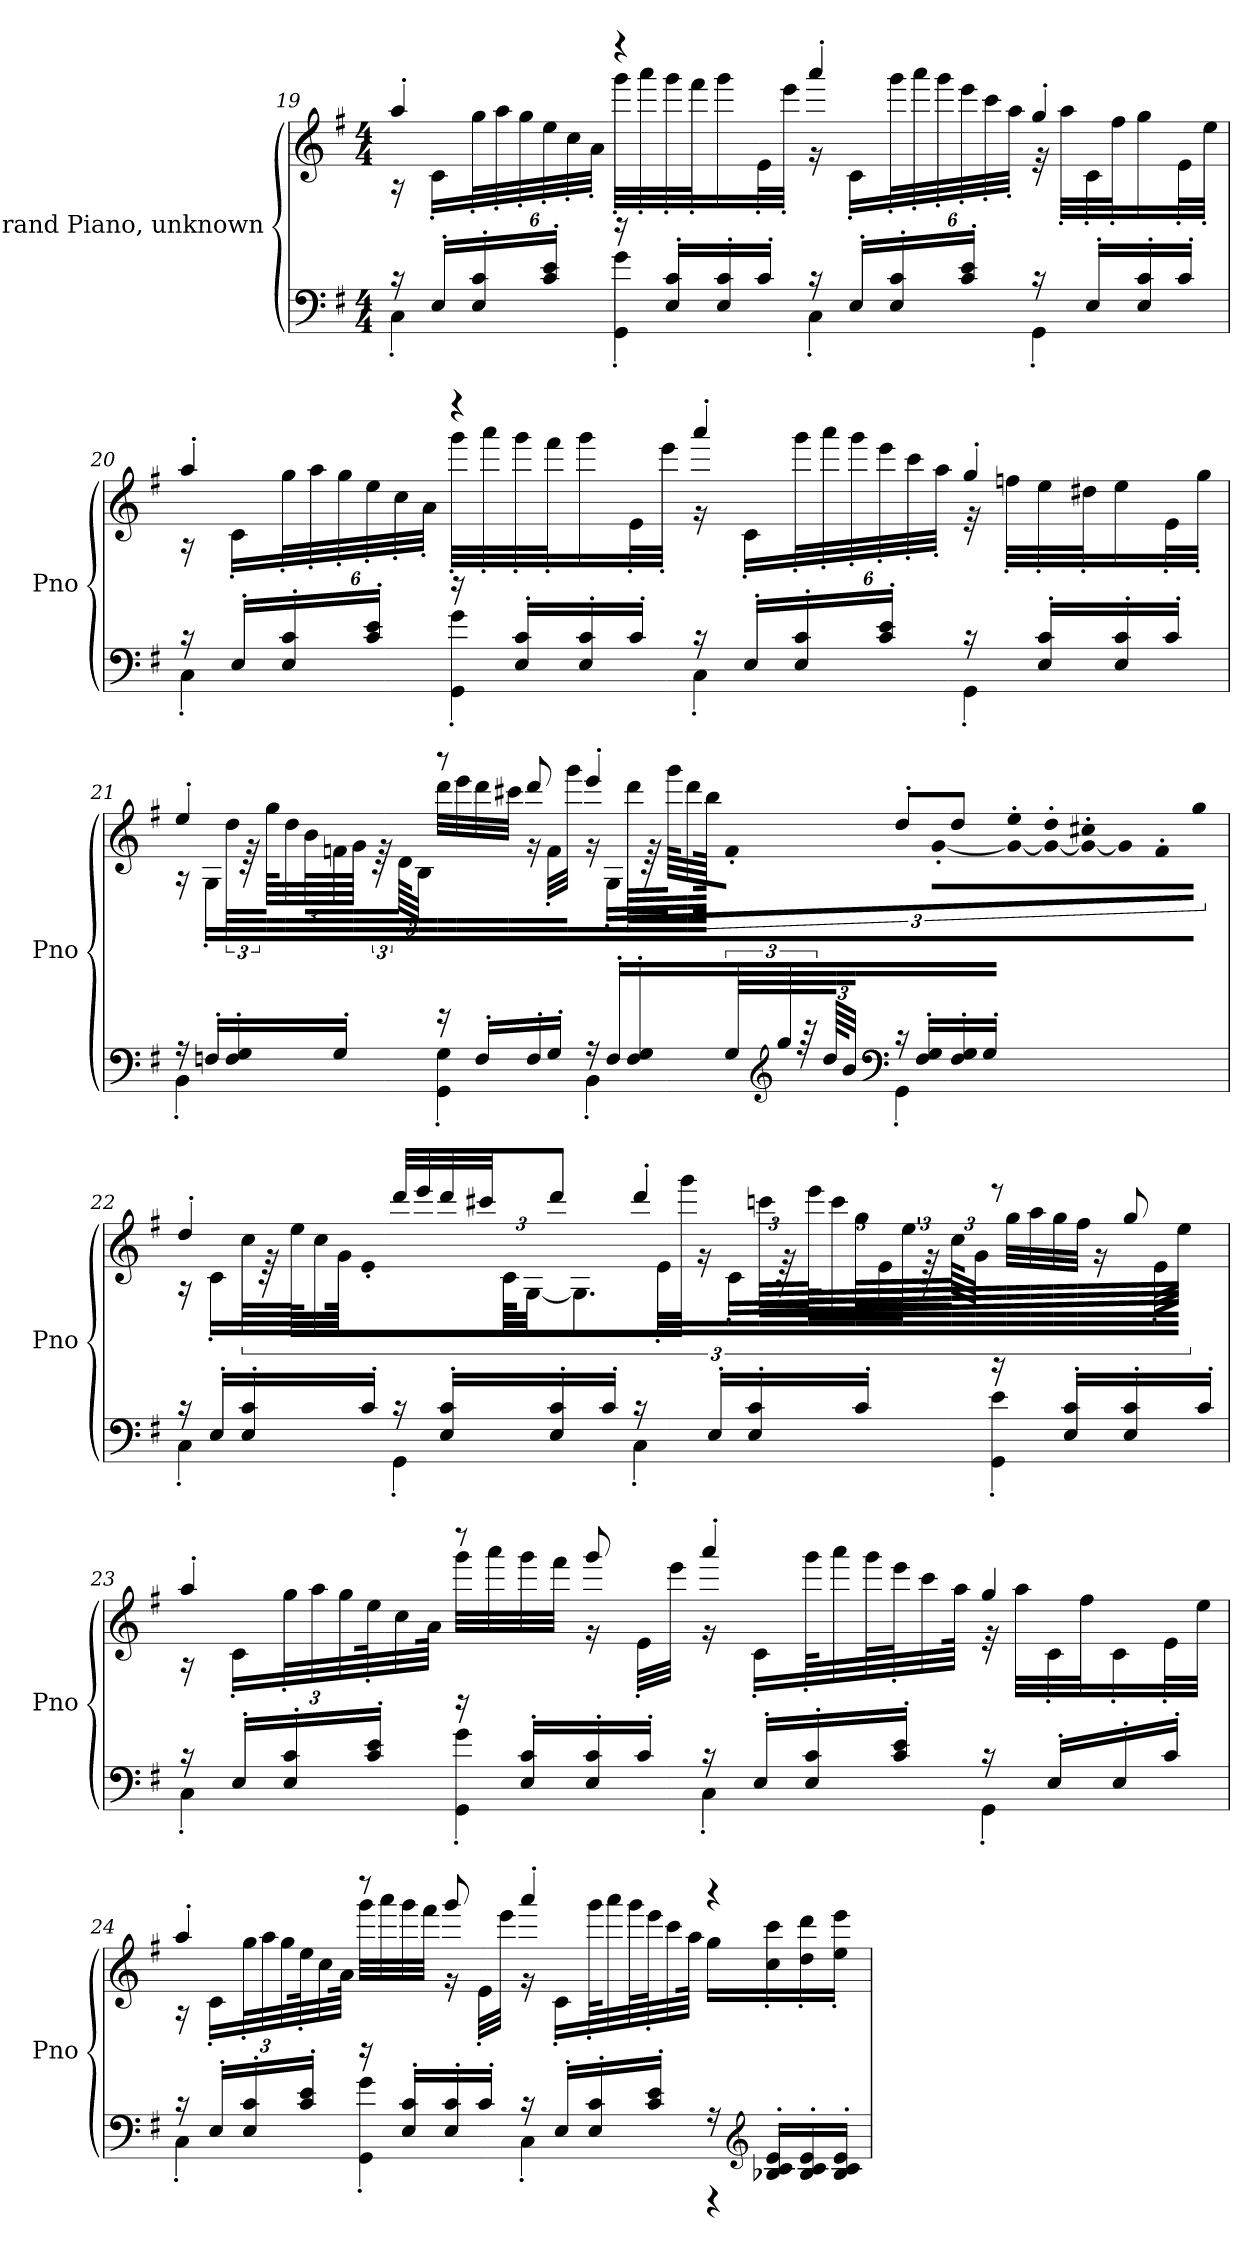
**kern	**kern
*part1	*part1
*staff2	*staff1
*I"Grand Piano, unknown	*
*I'Pno	*
!!LO:LB:g=z
*clefF4	*clefG2
*k[f#]	*k[f#]
*M4/4	*M4/4
=19	=19
*^	*^
16r	4C'\	4aa'/	16r
16E'/LL	.	.	16c'\LL
*	*	*	*Xbrackettup
16E/' 16c/'	.	.	48gg'\L
.	.	.	48aa'\
.	.	.	48gg'\
16c/' 16e/'JJ	.	.	48ee'\
.	.	.	48cc'\
.	.	.	48a'\JJJ
16r	4GG\' 4g\'	4r	32ggg'\LLL
.	.	.	32aaa'\
16E/' 16c/'LL	.	.	32ggg'\
.	.	.	32fff#'\J
16E/' 16c/'	.	.	16ggg\
16c'/JJ	.	.	32e'\L
.	.	.	32eee'\JJJ
16r	4C'\	4aaa'/	16r
16E'/LL	.	.	16c'\LL
16E/' 16c/'	.	.	48ggg'\L
.	.	.	48aaa'\
.	.	.	48ggg'\
16c/' 16e/'JJ	.	.	48eee'\
.	.	.	48ccc'\
.	.	.	48aa'\JJJ
16r	4GG'\	4gg'/	32r
.	.	.	32aa'\LLL
16E'/LL	.	.	32c'\
.	.	.	32ff#'\J
16E/' 16c/'	.	.	16gg\
16c'/JJ	.	.	32e'\L
.	.	.	32ee'\JJJ
!!LO:LB:g=z	!!
=20	=20	=20	=20
16r	4C'\	4aa'/	16r
16E'/LL	.	.	16c'\LL
16E/' 16c/'	.	.	48gg'\L
.	.	.	48aa'\
.	.	.	48gg'\
16c/' 16e/'JJ	.	.	48ee'\
.	.	.	48cc'\
.	.	.	48a'\JJJ
16r	4GG\' 4g\'	4r	32ggg'\LLL
.	.	.	32aaa'\
16E/' 16c/'LL	.	.	32ggg'\
.	.	.	32fff#'\J
16E/' 16c/'	.	.	16ggg\
16c'/JJ	.	.	32e'\L
.	.	.	32eee'\JJJ
16r	4C'\	4aaa'/	16r
16E'/LL	.	.	16c'\LL
16E/' 16c/'	.	.	48ggg'\L
.	.	.	48aaa'\
.	.	.	48ggg'\
16c/' 16e/'JJ	.	.	48eee'\
.	.	.	48ccc'\
.	.	.	48aa'\JJJ
16r	4GG'\	4gg'/	32r
.	.	.	32ffn'\LLL
16E/' 16c/'LL	.	.	32ee'\
.	.	.	32dd#X'\J
16E/' 16c/'	.	.	16ee\
16c'/JJ	.	.	32e'\L
.	.	.	32gg'\JJJ
!!LO:LB:g=z	!!
=21	=21	=21	=21
16r	4BB'\	4ee'/	16r
16Fn'/LL	.	.	16G'\LL
*	*	*	*brackettup
16F/' 16G/'	.	.	96dd\JJkk
.	.	.	96r
.	.	.	96gg\KLLL
*	*	*	*Xbrackettup
.	.	.	48dd\
.	.	.	96b\L
*	*	*	*brackettup
16G'/JJ	.	.	96fn\
.	.	.	96g\JJJJ
.	.	.	96r
*	*	*	*Xbrackettup
.	.	.	96d\KLLL
.	.	.	48B\JJJ
16r	4GG\' 4G\'	8r	32ddd\LLL
.	.	.	32eee\
16F'/LL	.	.	32ddd\
.	.	.	32ccc#X\JJJ
16F'/	.	8ddd/	16r
16G'/JJ	.	.	32f'\LLL
.	.	.	32ggg\JJJ
16r	4BB'\	4eee'/	16r
16F'/LL	.	.	16G'\LL
*	*	*	*brackettup
16F/' 16G/'	.	.	96ddd\JJkk
.	.	.	96r
.	.	.	96ggg\KLLL
*	*	*	*Xbrackettup
.	.	.	48ddd\
.	.	.	96bb\JK
96G/LL	.	.	16f'\JJ
*clefG2	*	*	*
96gg/JJJJ	.	.	.
96r	.	.	.
*Xbrackettup	*	*	*
96dd/KLLL	.	.	.
48b/JJJ	.	.	.
*clefF4	*	*	*
16r	4GG'\	8dd'/L	[32g'\LLL
.	.	.	32g\_' 32ee\'
16F/' 16G/'LL	.	.	32g\_' 32dd\'
.	.	.	32g\_' 32cc#X\'J
16F/' 16G/'	.	8dd/J	16g\]
16G'/JJ	.	.	32f'\L
.	.	.	32gg\JJJ
!!LO:PB:g=z	!!
=22	=22	=22	=22
16r	4C'\	4dd'/	16r
16E'/LL	.	.	16c'\LL
*	*	*	*brackettup
16E/' 16c/'	.	.	96cc\JJkk
.	.	.	96r
.	.	.	96ee\KLLL
*	*	*	*Xbrackettup
.	.	.	48cc\
.	.	.	96g\K
16c'/JJ	.	.	32e'\
.	.	.	96c\K
.	.	.	[48G\JJ
16r	4GG'\	32ddd/LLL	8.G\]
.	.	32eee/	.
16E/' 16c/'LL	.	32ddd/	.
.	.	32ccc#X/JJ	.
16E/' 16c/'	.	8ddd/J	.
16c'/JJ	.	.	32e'\LL
.	.	.	32ggg\JJJ
16r	4C'\	4ddd'/	16r
16E'/LL	.	.	16c'\LL
*	*	*	*brackettup
16E/' 16c/'	.	.	96cccn\JJkk
.	.	.	96r
.	.	.	96eee\KLLL
*	*	*	*Xbrackettup
.	.	.	48ccc\
.	.	.	96gg\L
*	*	*	*brackettup
16c'/JJ	.	.	96e\
.	.	.	96ee\JJJJ
.	.	.	96r
*	*	*	*Xbrackettup
.	.	.	96cc\KLLL
.	.	.	48g\JJJ
16r	4GG\' 4e\'	8r	32gg\LLL
.	.	.	32aa\
16E/' 16c/'LL	.	.	32gg\
.	.	.	32ff#\JJJ
16E/' 16c/'	.	8gg/	16r
16c'/JJ	.	.	32e'\LLL
.	.	.	32ee\JJJ
!!LO:LB:g=z	!!
=23	=23	=23	=23
16r	4C'\	4aa'/	16r
16E'/LL	.	.	16c'\LL
16E/' 16c/'	.	.	48gg'\L
.	.	.	48aa\
.	.	.	48gg\
16c/' 16e/'JJ	.	.	64ee'\K
.	.	.	32cc\
.	.	.	64a\JJJk
16r	4GG\' 4g\'	8r	32ggg\LLL
.	.	.	32aaa\
16E/' 16c/'LL	.	.	32ggg\
.	.	.	32fff#\JJJ
16E/' 16c/'	.	8ggg/	16r
16c'/JJ	.	.	32e'\LLL
.	.	.	32eee\JJJ
16r	4C'\	4aaa'/	16r
16E'/LL	.	.	16c'\LL
16E/' 16c/'	.	.	64ggg'\KL
.	.	.	32aaa\
.	.	.	64ggg\L
16c/' 16e/'JJ	.	.	64eee'\J
.	.	.	32ccc\
.	.	.	64aa\JJJk
16r	4GG'\	4gg/	32r
.	.	.	32aa\LLL
16E'/LL	.	.	32c'\
.	.	.	32ff#\J
16E'/	.	.	16c'\
16c'/JJ	.	.	32e'\L
.	.	.	32ee\JJJ
!!LO:LB:g=z	!!
=24	=24	=24	=24
16r	4C'\	4aa'/	16r
16E'/LL	.	.	16c'\LL
16E/' 16c/'	.	.	48gg'\L
.	.	.	48aa\
.	.	.	48gg\
16c/' 16e/'JJ	.	.	64ee'\K
.	.	.	32cc\
.	.	.	64a\JJJk
16r	4GG\' 4g\'	8r	32ggg\LLL
.	.	.	32aaa\
16E/' 16c/'LL	.	.	32ggg\
.	.	.	32fff#\JJJ
16E/' 16c/'	.	8ggg/	16r
16c'/JJ	.	.	32e'\LLL
.	.	.	32eee\JJJ
16r	4C'\	4aaa'/	16r
16E'/LL	.	.	16c'\LL
16E/' 16c/'	.	.	64ggg'\KL
.	.	.	32aaa\
.	.	.	64ggg\L
16c/' 16e/'JJ	.	.	64eee'\J
.	.	.	32ccc\
.	.	.	64aa\JJJk
16r	4r	4r	16gg\LL
*clefG2	*	*	*
16B-X/' 16c/' 16e/'LL	.	.	16cc\' 16ccc\'
16B-/' 16c/' 16e/'	.	.	16dd\' 16ddd\'
16B-/' 16c/' 16e/'JJ	.	.	16ee\' 16eee\'JJ
*v	*v	*	*
*	*v	*v
=	=
*-	*-
